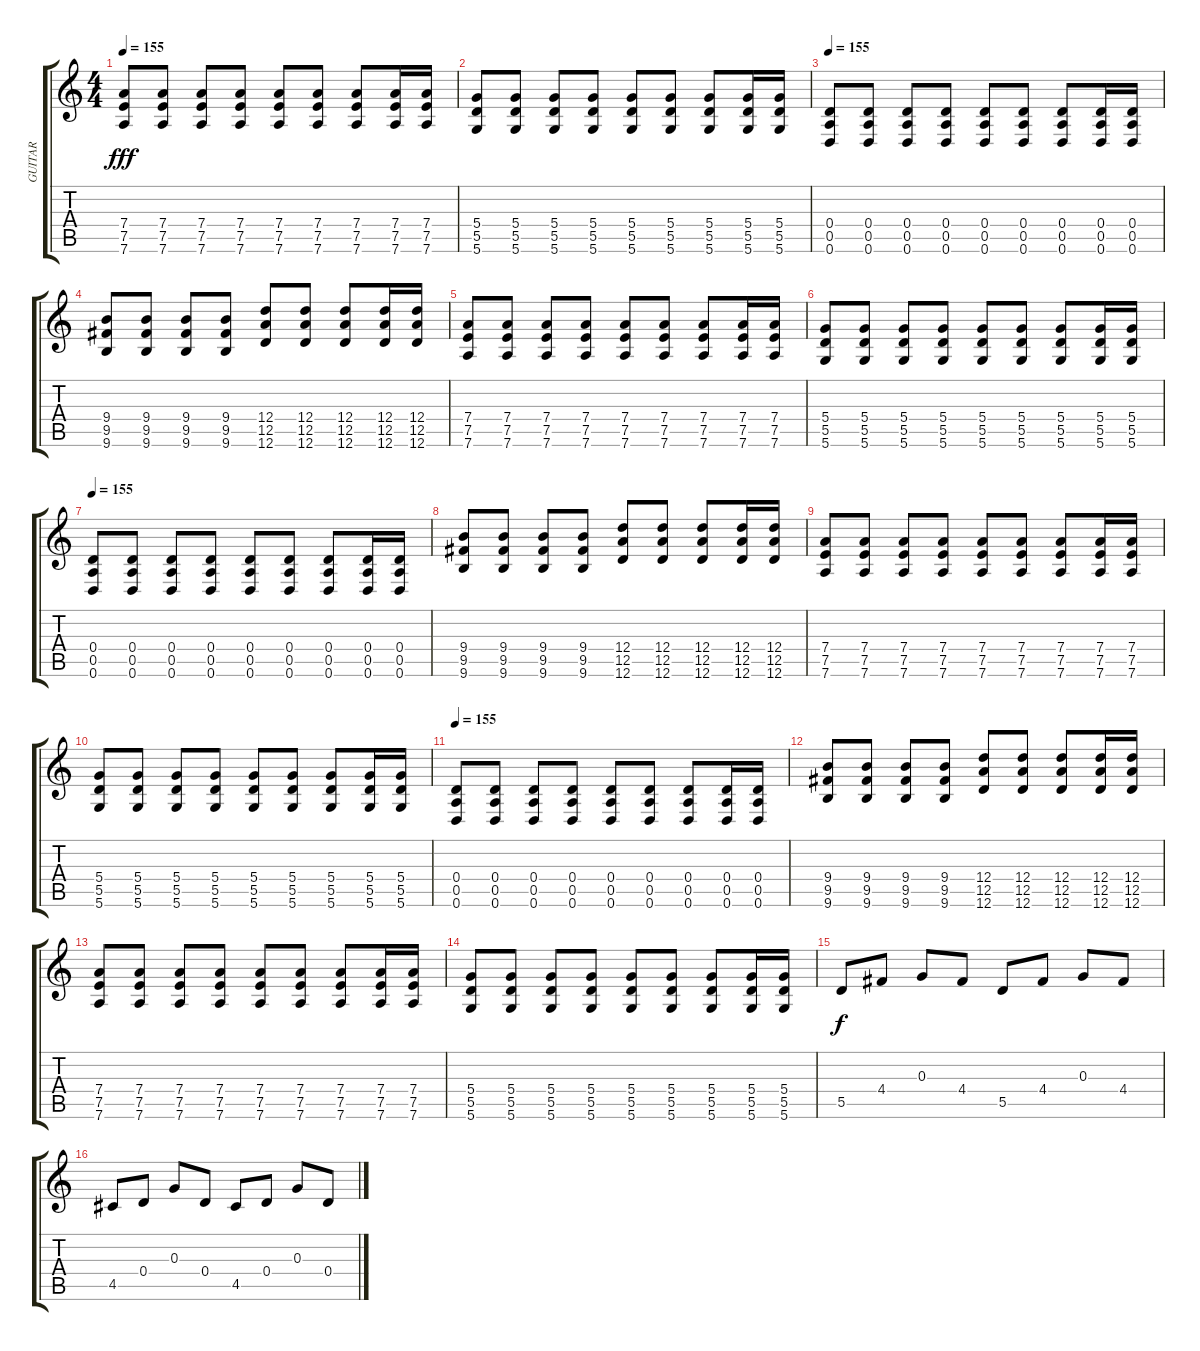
\track ("GUITAR" "GUITAR") {instrument electricguitarclean}
\staff {score tabs}
\tuning (E4 B3 G3 D3 A2 D2) {hide}
\ts (4 4)
\tempo 155
\clef g2
\ks c
(7.4 7.5 7.6).8{dy fff} (7.4 7.5 7.6).8 (7.4 7.5 7.6).8 (7.4 7.5 7.6).8 (7.4 7.5 7.6).8 (7.4 7.5 7.6).8 (7.4 7.5 7.6).8 (7.4 7.5 7.6).16 (7.4 7.5 7.6).16 |
(5.4 5.5 5.6).8 (5.4 5.5 5.6).8 (5.4 5.5 5.6).8 (5.4 5.5 5.6).8 (5.4 5.5 5.6).8 (5.4 5.5 5.6).8 (5.4 5.5 5.6).8 (5.4 5.5 5.6).16 (5.4 5.5 5.6).16 |
\tempo 155
(0.4 0.5 0.6).8{instrument distortionguitar} (0.4 0.5 0.6).8 (0.4 0.5 0.6).8 (0.4 0.5 0.6).8 (0.4 0.5 0.6).8 (0.4 0.5 0.6).8 (0.4 0.5 0.6).8 (0.4 0.5 0.6).16 (0.4 0.5 0.6).16 |
(9.4 9.5 9.6).8 (9.4 9.5 9.6).8 (9.4 9.5 9.6).8 (9.4 9.5 9.6).8 (12.4 12.5 12.6).8 (12.4 12.5 12.6).8 (12.4 12.5 12.6).8 (12.4 12.5 12.6).16 (12.4 12.5 12.6).16 |
(7.4 7.5 7.6).8 (7.4 7.5 7.6).8 (7.4 7.5 7.6).8 (7.4 7.5 7.6).8 (7.4 7.5 7.6).8 (7.4 7.5 7.6).8 (7.4 7.5 7.6).8 (7.4 7.5 7.6).16 (7.4 7.5 7.6).16 |
(5.4 5.5 5.6).8 (5.4 5.5 5.6).8 (5.4 5.5 5.6).8 (5.4 5.5 5.6).8 (5.4 5.5 5.6).8 (5.4 5.5 5.6).8 (5.4 5.5 5.6).8 (5.4 5.5 5.6).16 (5.4 5.5 5.6).16 |
\tempo 155
(0.4 0.5 0.6).8{instrument distortionguitar} (0.4 0.5 0.6).8 (0.4 0.5 0.6).8 (0.4 0.5 0.6).8 (0.4 0.5 0.6).8 (0.4 0.5 0.6).8 (0.4 0.5 0.6).8 (0.4 0.5 0.6).16 (0.4 0.5 0.6).16 |
(9.4 9.5 9.6).8 (9.4 9.5 9.6).8 (9.4 9.5 9.6).8 (9.4 9.5 9.6).8 (12.4 12.5 12.6).8 (12.4 12.5 12.6).8 (12.4 12.5 12.6).8 (12.4 12.5 12.6).16 (12.4 12.5 12.6).16 |
(7.4 7.5 7.6).8 (7.4 7.5 7.6).8 (7.4 7.5 7.6).8 (7.4 7.5 7.6).8 (7.4 7.5 7.6).8 (7.4 7.5 7.6).8 (7.4 7.5 7.6).8 (7.4 7.5 7.6).16 (7.4 7.5 7.6).16 |
(5.4 5.5 5.6).8 (5.4 5.5 5.6).8 (5.4 5.5 5.6).8 (5.4 5.5 5.6).8 (5.4 5.5 5.6).8 (5.4 5.5 5.6).8 (5.4 5.5 5.6).8 (5.4 5.5 5.6).16 (5.4 5.5 5.6).16 |
\tempo 155
(0.4 0.5 0.6).8{instrument distortionguitar} (0.4 0.5 0.6).8 (0.4 0.5 0.6).8 (0.4 0.5 0.6).8 (0.4 0.5 0.6).8 (0.4 0.5 0.6).8 (0.4 0.5 0.6).8 (0.4 0.5 0.6).16 (0.4 0.5 0.6).16 |
(9.4 9.5 9.6).8 (9.4 9.5 9.6).8 (9.4 9.5 9.6).8 (9.4 9.5 9.6).8 (12.4 12.5 12.6).8 (12.4 12.5 12.6).8 (12.4 12.5 12.6).8 (12.4 12.5 12.6).16 (12.4 12.5 12.6).16 |
(7.4 7.5 7.6).8 (7.4 7.5 7.6).8 (7.4 7.5 7.6).8 (7.4 7.5 7.6).8 (7.4 7.5 7.6).8 (7.4 7.5 7.6).8 (7.4 7.5 7.6).8 (7.4 7.5 7.6).16 (7.4 7.5 7.6).16 |
(5.4 5.5 5.6).8 (5.4 5.5 5.6).8 (5.4 5.5 5.6).8 (5.4 5.5 5.6).8 (5.4 5.5 5.6).8 (5.4 5.5 5.6).8 (5.4 5.5 5.6).8 (5.4 5.5 5.6).16 (5.4 5.5 5.6).16 |
5.5.8{dy f balance 14} 4.4.8 0.3.8 4.4.8 5.5.8 4.4.8 0.3.8 4.4.8 |
4.5.8 0.4.8 0.3.8 0.4.8 4.5.8 0.4.8 0.3.8 0.4.8
